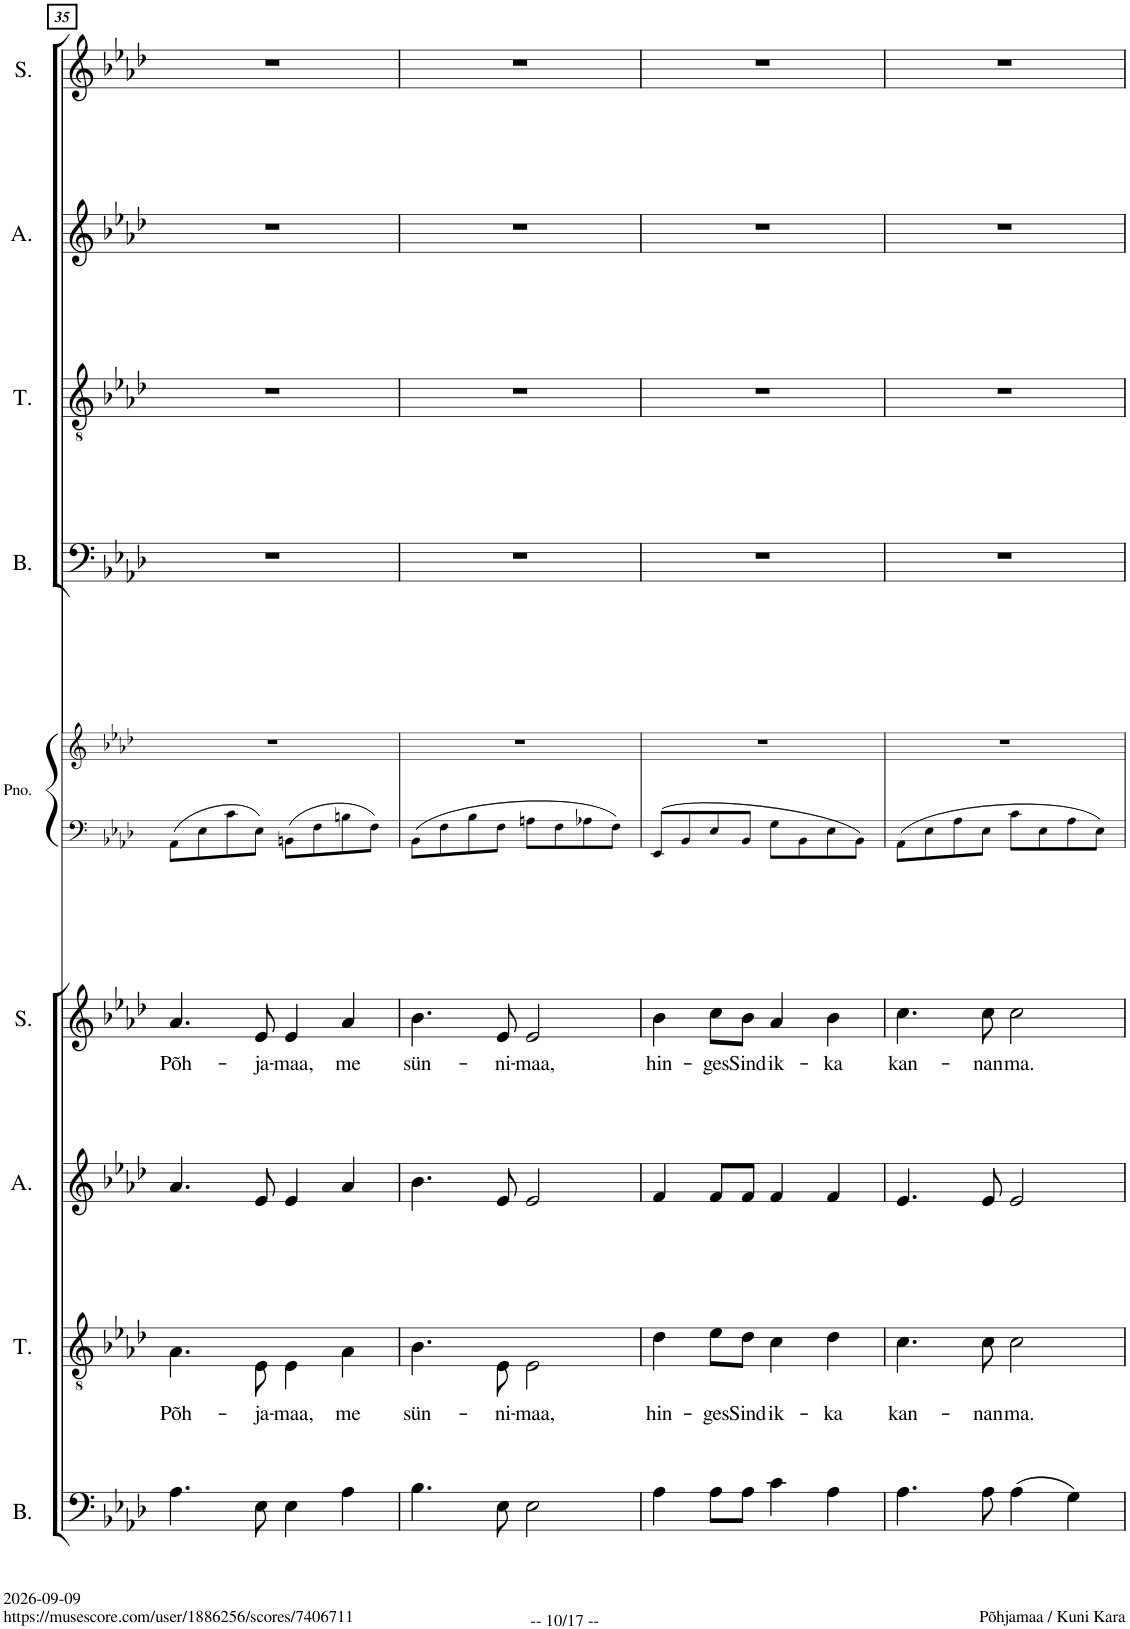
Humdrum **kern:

**kern	**kern	**text	**kern	**kern	**text	**kern	**kern	**kern	**kern	**kern	**kern
*part9	*part8	*part8	*part7	*part6	*part6	*part5	*part5	*part4	*part3	*part2	*part1
*staff10	*staff9	*staff9	*staff8	*staff7	*staff7	*staff6	*staff5	*staff4	*staff3	*staff2	*staff1
*I"Bass	*I"Tenor	*	*I"Alto	*I"Soprano	*	*I"Piano	*	*I"Bass	*I"Tenor	*I"Alto	*I"Soprano
*I'B.	*I'T.	*	*I'A.	*I'S.	*	*I'Pno.	*	*I'B.	*I'T.	*I'A.	*I'S.
!!LO:PB:g=z
*clefF4	*clefGv2	*	*clefG2	*clefG2	*	*clefF4	*clefG2	*clefF4	*clefGv2	*clefG2	*clefG2
*	*	*	*Trd1c2	*	*	*	*	*	*	*Trd1c2	*
*k[b-e-a-d-]	*k[b-e-a-d-]	*	*k[b-e-a-d-]	*k[b-e-a-d-]	*	*k[b-e-a-d-]	*k[b-e-a-d-]	*k[b-e-a-d-]	*k[b-e-a-d-]	*k[b-e-a-d-]	*k[b-e-a-d-]
*M4/4	*M4/4	*	*M4/4	*M4/4	*	*M4/4	*M4/4	*M4/4	*M4/4	*M4/4	*M4/4
=35	=35	=35	=35	=35	=35	=35	=35	=35	=35	=35	=35
!	!	!LO:LY:b	!	!	!LO:LY:b	!	!	!	!	!	!
4.A-\	4.A-\	Põh-	4.a-/	4.a-/	Põh-	8AA-\L	1r	1r	1r	1r	1r
.	.	.	.	.	.	8E-\	.	.	.	.	.
.	.	.	.	.	.	8c\	.	.	.	.	.
!	!	!LO:LY:b	!	!	!LO:LY:b	!	!	!	!	!	!
8E-\	8E-\	-ja-	8e-/	8e-/	-ja-	8E-\J	.	.	.	.	.
!	!	!LO:LY:b	!	!	!LO:LY:b	!	!	!	!	!	!
4E-\	4E-\	-maa,	4e-/	4e-/	-maa,	8BBn\L	.	.	.	.	.
.	.	.	.	.	.	8F\	.	.	.	.	.
!	!	!LO:LY:b	!	!	!LO:LY:b	!	!	!	!	!	!
4A-\	4A-\	me	4a-/	4a-/	me	8Bn\	.	.	.	.	.
.	.	.	.	.	.	8F\J	.	.	.	.	.
=36	=36	=36	=36	=36	=36	=36	=36	=36	=36	=36	=36
!	!	!LO:LY:b	!	!	!LO:LY:b	!	!	!	!	!	!
4.B-\	4.B-\	sün-	4.b-\	4.b-\	sün-	8BB-\L	1r	1r	1r	1r	1r
.	.	.	.	.	.	8F\	.	.	.	.	.
.	.	.	.	.	.	8B-\	.	.	.	.	.
!	!	!LO:LY:b	!	!	!LO:LY:b	!	!	!	!	!	!
8E-\	8E-\	-ni-	8e-/	8e-/	-ni-	8F\J	.	.	.	.	.
!	!	!LO:LY:b	!	!	!LO:LY:b	!	!	!	!	!	!
2E-\	2E-\	-maa,	2e-/	2e-/	-maa,	8An\L	.	.	.	.	.
.	.	.	.	.	.	8F\	.	.	.	.	.
.	.	.	.	.	.	8A-X\	.	.	.	.	.
.	.	.	.	.	.	8F\J	.	.	.	.	.
=37	=37	=37	=37	=37	=37	=37	=37	=37	=37	=37	=37
!	!	!LO:LY:b	!	!	!LO:LY:b	!	!	!	!	!	!
4A-\	4d-\	hin-	4f/	4b-\	hin-	8EE-/L	1r	1r	1r	1r	1r
.	.	.	.	.	.	8BB-/	.	.	.	.	.
!	!	!LO:LY:b	!	!	!LO:LY:b	!	!	!	!	!	!
8A-\L	8e-\L	-ges	8f/L	8cc\L	-ges	8E-/	.	.	.	.	.
!	!	!LO:LY:b	!	!	!LO:LY:b	!	!	!	!	!	!
8A-\J	8d-\J	Sind	8f/J	8b-\J	Sind	8BB-/J	.	.	.	.	.
!	!	!LO:LY:b	!	!	!LO:LY:b	!	!	!	!	!	!
4c\	4c\	ik-	4f/	4a-/	ik-	8G\L	.	.	.	.	.
.	.	.	.	.	.	8BB-\	.	.	.	.	.
!	!	!LO:LY:b	!	!	!LO:LY:b	!	!	!	!	!	!
4A-\	4d-\	-ka	4f/	4b-\	-ka	8E-\	.	.	.	.	.
.	.	.	.	.	.	8BB-\J	.	.	.	.	.
=38	=38	=38	=38	=38	=38	=38	=38	=38	=38	=38	=38
!	!	!LO:LY:b	!	!	!LO:LY:b	!	!	!	!	!	!
4.A-\	4.c\	kan-	4.e-/	4.cc\	kan-	8AA-\L	1r	1r	1r	1r	1r
.	.	.	.	.	.	8E-\	.	.	.	.	.
.	.	.	.	.	.	8A-\	.	.	.	.	.
!	!	!LO:LY:b	!	!	!LO:LY:b	!	!	!	!	!	!
8A-\	8c\	-nan	8e-/	8cc\	-nan	8E-\J	.	.	.	.	.
!	!	!LO:LY:b	!	!	!LO:LY:b	!	!	!	!	!	!
(4A-\	2c\	ma.	2e-/	2cc\	ma.	8c\L	.	.	.	.	.
.	.	.	.	.	.	8E-\	.	.	.	.	.
4G\)	.	.	.	.	.	8A-\	.	.	.	.	.
.	.	.	.	.	.	8E-\J	.	.	.	.	.
=	=	=	=	=	=	=	=	=	=	=	=
*-	*-	*-	*-	*-	*-	*-	*-	*-	*-	*-	*-
